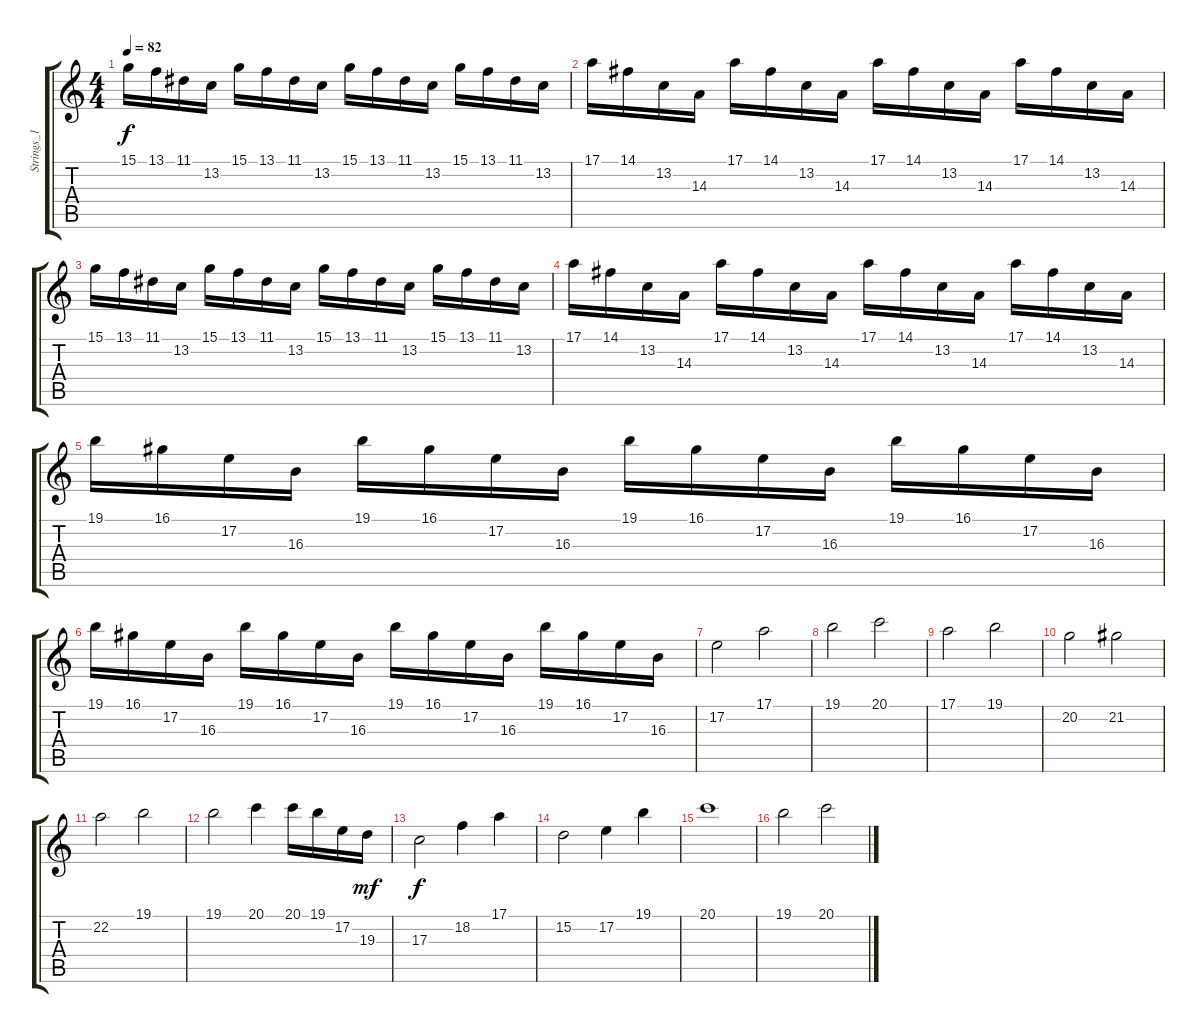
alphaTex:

\track ("Strings_1" "Strings_1") {instrument stringensemble1}
\staff {score tabs}
\tuning (E4 B3 G3 D3 A2 E2) {hide}
\ts (4 4)
\tempo 82
\clef g2
\ks c
15.1.16{dy f} 13.1.16 11.1.16 13.2.16 15.1.16 13.1.16 11.1.16 13.2.16 15.1.16 13.1.16 11.1.16 13.2.16 15.1.16 13.1.16 11.1.16 13.2.16 |
17.1.16 14.1.16 13.2.16 14.3.16 17.1.16 14.1.16 13.2.16 14.3.16 17.1.16 14.1.16 13.2.16 14.3.16 17.1.16 14.1.16 13.2.16 14.3.16 |
15.1.16 13.1.16 11.1.16 13.2.16 15.1.16 13.1.16 11.1.16 13.2.16 15.1.16 13.1.16 11.1.16 13.2.16 15.1.16 13.1.16 11.1.16 13.2.16 |
17.1.16 14.1.16 13.2.16 14.3.16 17.1.16 14.1.16 13.2.16 14.3.16 17.1.16 14.1.16 13.2.16 14.3.16 17.1.16 14.1.16 13.2.16 14.3.16 |
19.1.16 16.1.16 17.2.16 16.3.16 19.1.16 16.1.16 17.2.16 16.3.16 19.1.16 16.1.16 17.2.16 16.3.16 19.1.16 16.1.16 17.2.16 16.3.16 |
19.1.16 16.1.16 17.2.16 16.3.16 19.1.16 16.1.16 17.2.16 16.3.16 19.1.16 16.1.16 17.2.16 16.3.16 19.1.16 16.1.16 17.2.16 16.3.16 |
17.2.2 17.1.2 |
19.1.2 20.1.2 |
17.1.2 19.1.2 |
20.2.2 21.2.2 |
22.2.2 19.1.2 |
19.1.2 20.1.4 20.1.16 19.1.16 17.2.16 19.3.16{dy mf} |
17.3.2{dy f} 18.2.4 17.1.4 |
15.2.2 17.2.4 19.1.4 |
20.1.1 |
19.1.2 20.1.2
